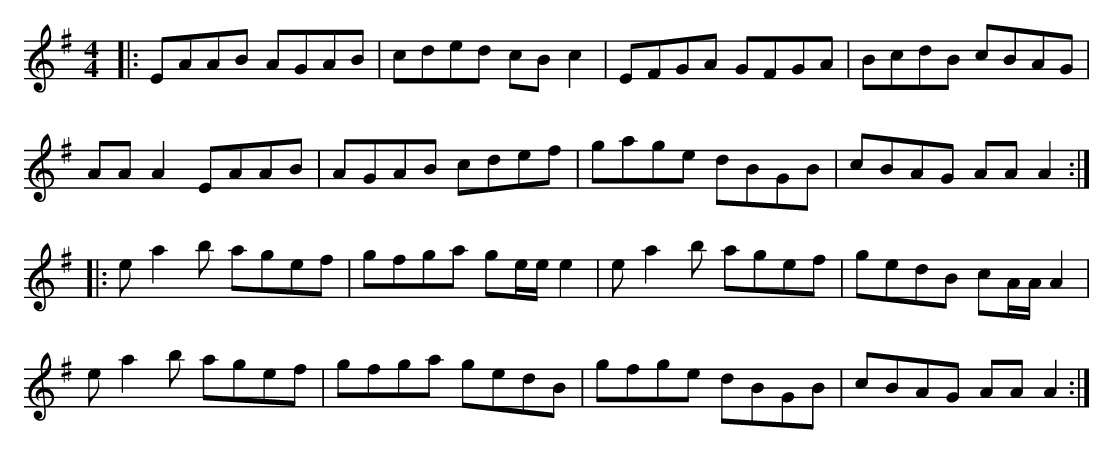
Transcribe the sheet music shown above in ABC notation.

X:1
M:4/4
K:Ador
|:EAAB AGAB|cded cBc2|EFGA GFGA|BcdB cBAG|
AAA2 EAAB|AGAB cdef|gage dBGB|cBAG AAA2:|
|:ea2b agef|gfga ge/e/e2|ea2b agef|gedB cA/A/A2|
ea2b agef|gfga gedB|gfge dBGB|cBAG AAA2:|
